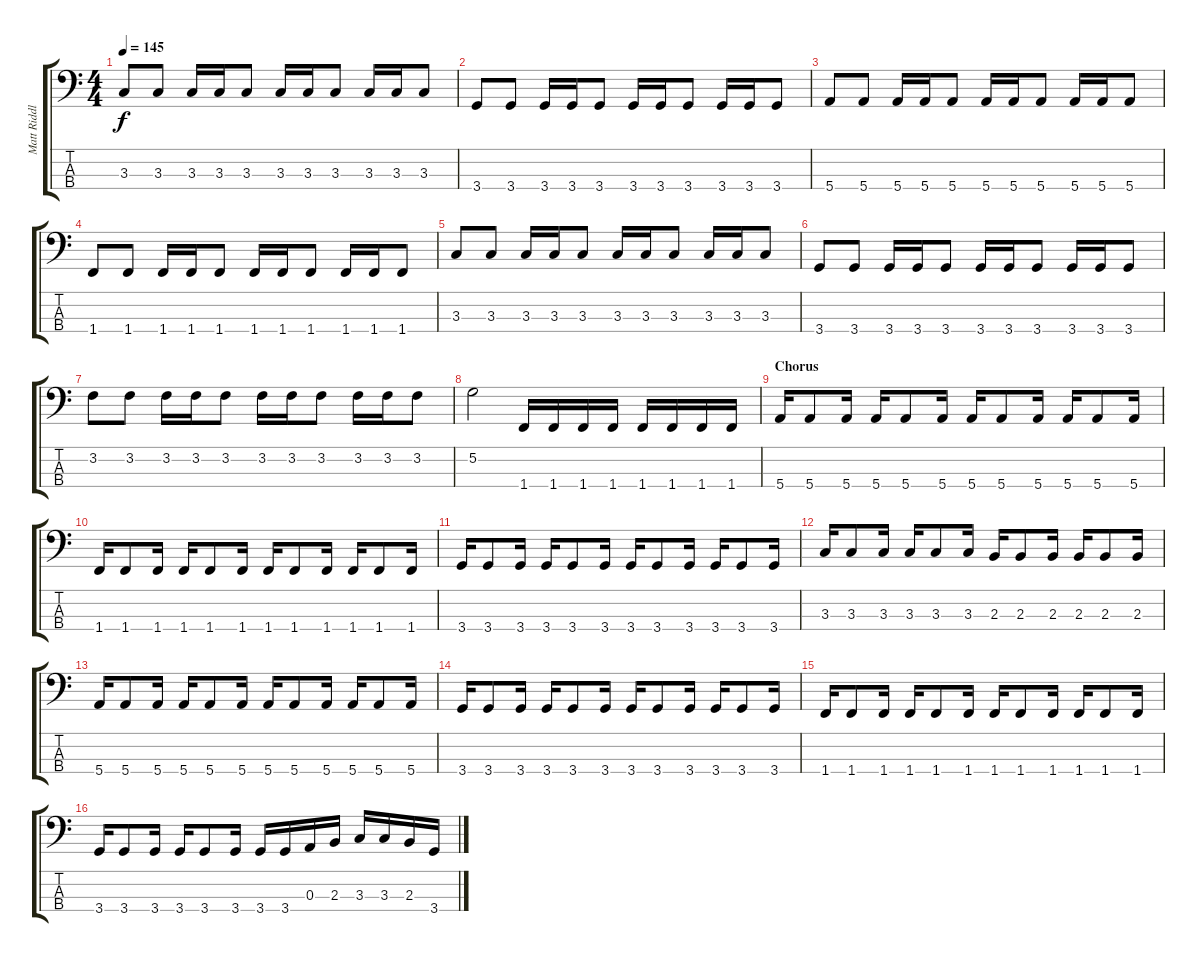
\track ("Matt Riddle" "Matt Riddl") {instrument electricbassfinger}
\staff {score tabs}
\tuning (G2 D2 A1 E1) {hide}
\ts (4 4)
\tempo 145
\clef f4
\ks c
3.3.8{dy f} 3.3.8 3.3.16 3.3.16 3.3.8 3.3.16 3.3.16 3.3.8 3.3.16 3.3.16 3.3.8 |
3.4.8 3.4.8 3.4.16 3.4.16 3.4.8 3.4.16 3.4.16 3.4.8 3.4.16 3.4.16 3.4.8 |
5.4.8 5.4.8 5.4.16 5.4.16 5.4.8 5.4.16 5.4.16 5.4.8 5.4.16 5.4.16 5.4.8 |
1.4.8 1.4.8 1.4.16 1.4.16 1.4.8 1.4.16 1.4.16 1.4.8 1.4.16 1.4.16 1.4.8 |
3.3.8 3.3.8 3.3.16 3.3.16 3.3.8 3.3.16 3.3.16 3.3.8 3.3.16 3.3.16 3.3.8 |
3.4.8 3.4.8 3.4.16 3.4.16 3.4.8 3.4.16 3.4.16 3.4.8 3.4.16 3.4.16 3.4.8 |
3.2.8 3.2.8 3.2.16 3.2.16 3.2.8 3.2.16 3.2.16 3.2.8 3.2.16 3.2.16 3.2.8 |
5.2.2 1.4.16 1.4.16 1.4.16 1.4.16 1.4.16 1.4.16 1.4.16 1.4.16 |
\section ("" "Chorus")
5.4.16 5.4.8 5.4.16 5.4.16 5.4.8 5.4.16 5.4.16 5.4.8 5.4.16 5.4.16 5.4.8 5.4.16 |
1.4.16 1.4.8 1.4.16 1.4.16 1.4.8 1.4.16 1.4.16 1.4.8 1.4.16 1.4.16 1.4.8 1.4.16 |
3.4.16 3.4.8 3.4.16 3.4.16 3.4.8 3.4.16 3.4.16 3.4.8 3.4.16 3.4.16 3.4.8 3.4.16 |
3.3.16 3.3.8 3.3.16 3.3.16 3.3.8 3.3.16 2.3.16 2.3.8 2.3.16 2.3.16 2.3.8 2.3.16 |
5.4.16 5.4.8 5.4.16 5.4.16 5.4.8 5.4.16 5.4.16 5.4.8 5.4.16 5.4.16 5.4.8 5.4.16 |
3.4.16 3.4.8 3.4.16 3.4.16 3.4.8 3.4.16 3.4.16 3.4.8 3.4.16 3.4.16 3.4.8 3.4.16 |
1.4.16 1.4.8 1.4.16 1.4.16 1.4.8 1.4.16 1.4.16 1.4.8 1.4.16 1.4.16 1.4.8 1.4.16 |
3.4.16 3.4.8 3.4.16 3.4.16 3.4.8 3.4.16 3.4.16 3.4.16 0.3.16 2.3.16 3.3.16 3.3.16 2.3.16 3.4.16
